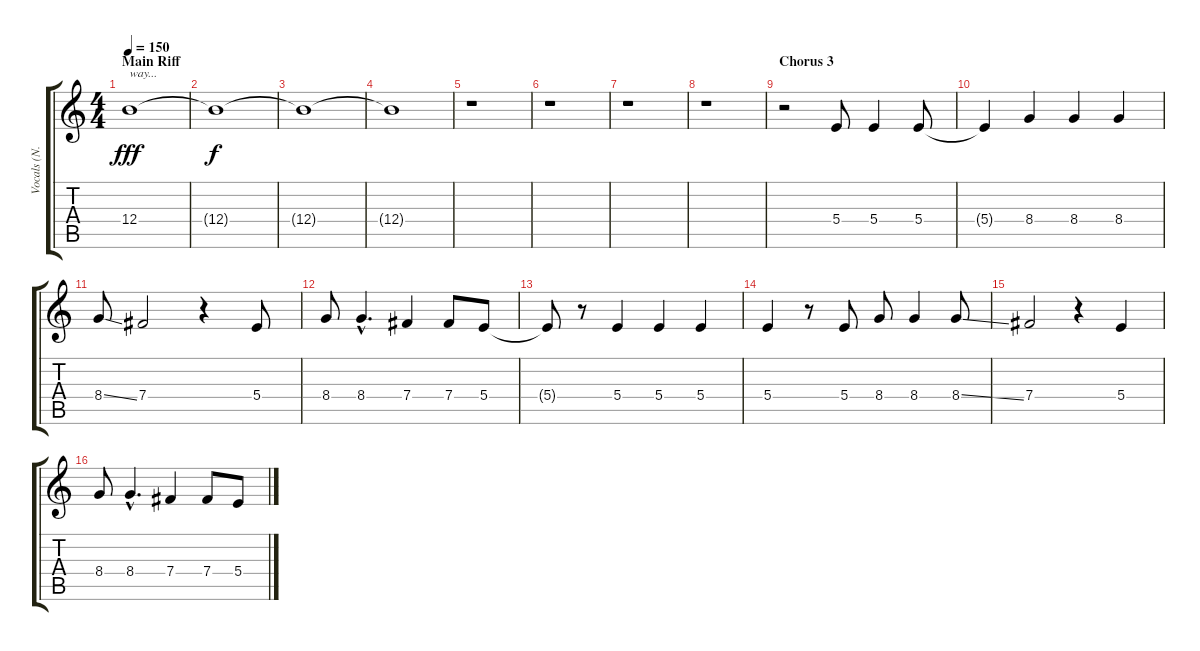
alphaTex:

\track ("Vocals (ame)" "Vocals (N.") {instrument fretlessbass}
\staff {score tabs}
\tuning (Db4 Ab3 E3 B2 Gb2 B1) {hide}
\ts (4 4)
\section ("" "Main Riff")
\tempo 150
\clef g2
\ks c
12.4.1{txt "way..." dy fff} |
12.4{t}.1{dy f} |
12.4{t}.1 |
12.4{t}.1 |
r.1 |
r.1 |
r.1 |
r.1 |
\section ("" "Chorus 3")
r.2 5.4.8 5.4.4 5.4.8 |
5.4{t}.4 8.4.4 8.4.4 8.4.4 |
8.4{ss}.8 7.4.2 r.4 5.4.8 |
8.4.8 8.4{hac}.4{d} 7.4.4 7.4.8 5.4.8 |
5.4{t}.8 r.8 5.4.4 5.4.4 5.4.4 |
5.4.4 r.8 5.4.8 8.4.8 8.4.4 8.4{ss}.8 |
7.4.2 r.4 5.4.4 |
8.4.8 8.4{hac}.4{d} 7.4.4 7.4.8 5.4.8
